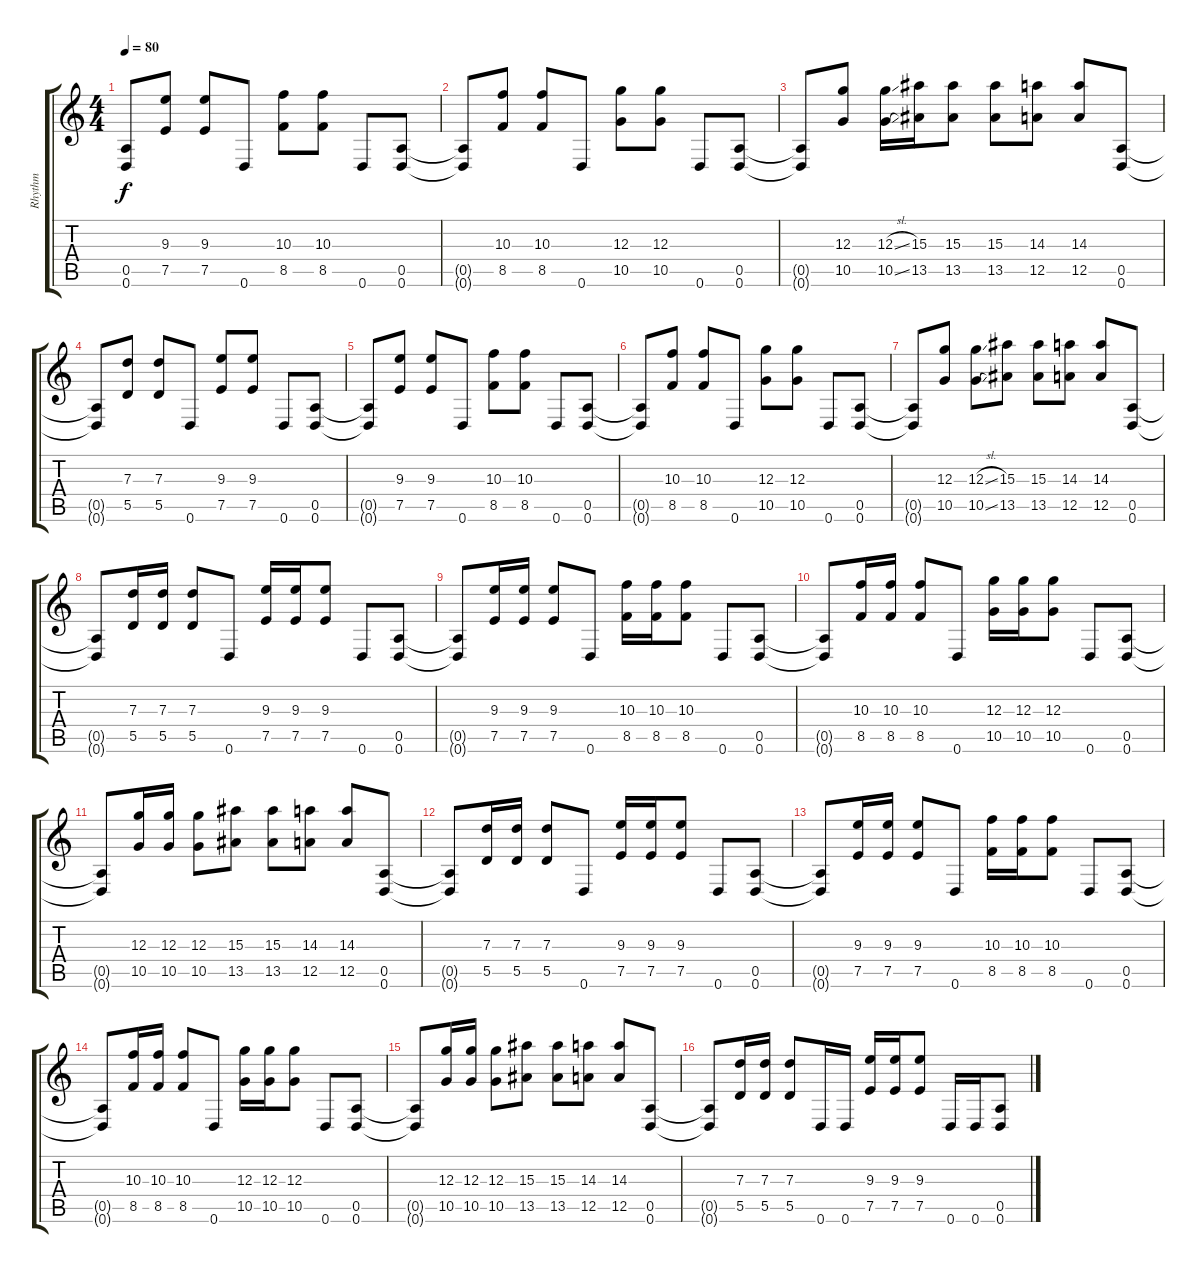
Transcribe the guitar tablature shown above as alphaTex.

\track ("Rhythm" "Rhythm") {instrument distortionguitar bank 1}
\staff {score tabs}
\tuning (E4 B3 G3 D3 A2 D2) {hide}
\ts (4 4)
\tempo 80
\clef g2
\ks c
(0.5{t} 0.6{t}).8{dy f} (9.3 7.5).8 (9.3 7.5).8 0.6.8 (10.3 8.5).8 (10.3 8.5).8 0.6.8 (0.5 0.6).8 |
(0.5{t} 0.6{t}).8 (10.3 8.5).8 (10.3 8.5).8 0.6.8 (12.3 10.5).8 (12.3 10.5).8 0.6.8 (0.5 0.6).8 |
(0.5{t} 0.6{t}).8 (12.3 10.5).8 (12.3{sl} 10.5{sl}).16 (15.3 13.5).16 (15.3 13.5).8 (15.3 13.5).8 (14.3 12.5).8 (14.3 12.5).8 (0.5 0.6).8 |
(0.5{t} 0.6{t}).8 (7.3 5.5).8 (7.3 5.5).8 0.6.8 (9.3 7.5).8 (9.3 7.5).8 0.6.8 (0.5 0.6).8 |
(0.5{t} 0.6{t}).8 (9.3 7.5).8 (9.3 7.5).8 0.6.8 (10.3 8.5).8 (10.3 8.5).8 0.6.8 (0.5 0.6).8 |
(0.5{t} 0.6{t}).8 (10.3 8.5).8 (10.3 8.5).8 0.6.8 (12.3 10.5).8 (12.3 10.5).8 0.6.8 (0.5 0.6).8 |
(0.5{t} 0.6{t}).8 (12.3 10.5).8 (12.3{sl} 10.5{sl}).8 (15.3 13.5).8 (15.3 13.5).8 (14.3 12.5).8 (14.3 12.5).8 (0.5 0.6).8 |
(0.5{t} 0.6{t}).8 (7.3 5.5).16 (7.3 5.5).16 (7.3 5.5).8 0.6.8 (9.3 7.5).16 (9.3 7.5).16 (9.3 7.5).8 0.6.8 (0.5 0.6).8 |
(0.5{t} 0.6{t}).8 (9.3 7.5).16 (9.3 7.5).16 (9.3 7.5).8 0.6.8 (10.3 8.5).16 (10.3 8.5).16 (10.3 8.5).8 0.6.8 (0.5 0.6).8 |
(0.5{t} 0.6{t}).8 (10.3 8.5).16 (10.3 8.5).16 (10.3 8.5).8 0.6.8 (12.3 10.5).16 (12.3 10.5).16 (12.3 10.5).8 0.6.8 (0.5 0.6).8 |
(0.5{t} 0.6{t}).8 (12.3 10.5).16 (12.3 10.5).16 (12.3 10.5).8 (15.3 13.5).8 (15.3 13.5).8 (14.3 12.5).8 (14.3 12.5).8 (0.5 0.6).8 |
(0.5{t} 0.6{t}).8 (7.3 5.5).16 (7.3 5.5).16 (7.3 5.5).8 0.6.8 (9.3 7.5).16 (9.3 7.5).16 (9.3 7.5).8 0.6.8 (0.5 0.6).8 |
(0.5{t} 0.6{t}).8 (9.3 7.5).16 (9.3 7.5).16 (9.3 7.5).8 0.6.8 (10.3 8.5).16 (10.3 8.5).16 (10.3 8.5).8 0.6.8 (0.5 0.6).8 |
(0.5{t} 0.6{t}).8 (10.3 8.5).16 (10.3 8.5).16 (10.3 8.5).8 0.6.8 (12.3 10.5).16 (12.3 10.5).16 (12.3 10.5).8 0.6.8 (0.5 0.6).8 |
(0.5{t} 0.6{t}).8 (12.3 10.5).16 (12.3 10.5).16 (12.3 10.5).8 (15.3 13.5).8 (15.3 13.5).8 (14.3 12.5).8 (14.3 12.5).8 (0.5 0.6).8 |
(0.5{t} 0.6{t}).8 (7.3 5.5).16 (7.3 5.5).16 (7.3 5.5).8 0.6.16 0.6.16 (9.3 7.5).16 (9.3 7.5).16 (9.3 7.5).8 0.6.16 0.6.16 (0.5 0.6).8
